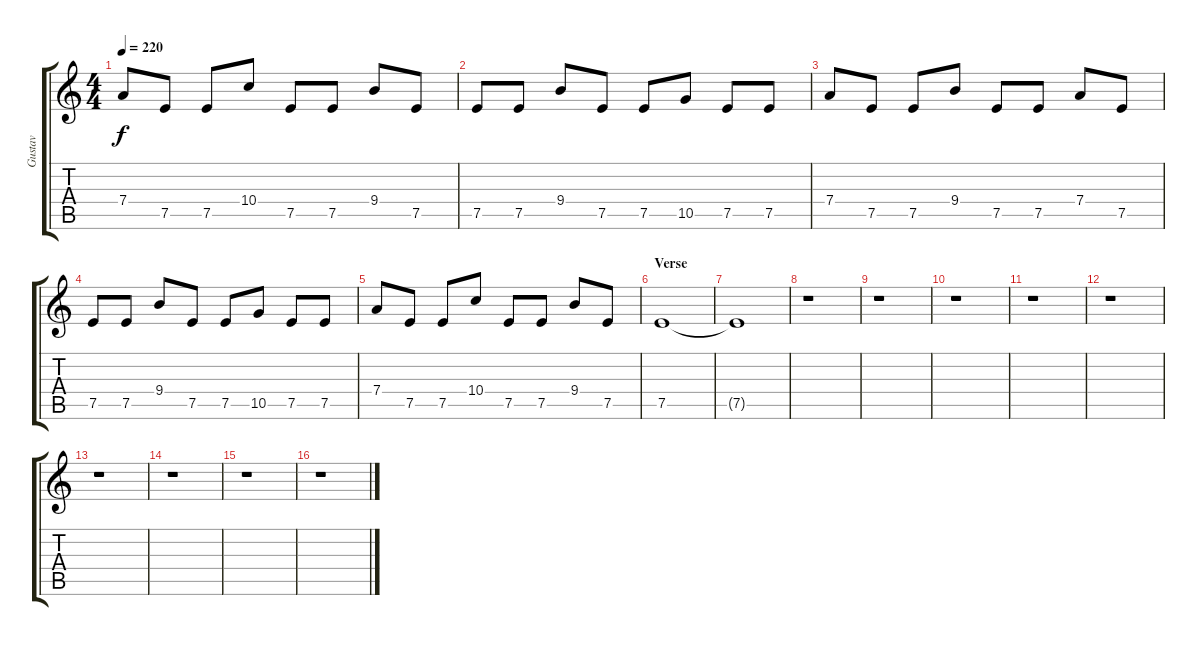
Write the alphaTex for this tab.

\track ("Gustav" "Gustav") {instrument distortionguitar}
\staff {score tabs}
\tuning (E4 B3 G3 D3 A2 E2) {hide}
\ts (4 4)
\tempo 220
\clef g2
\ks c
7.4.8{dy f} 7.5.8 7.5.8 10.4.8 7.5.8 7.5.8 9.4.8 7.5.8 |
7.5.8 7.5.8 9.4.8 7.5.8 7.5.8 10.5.8 7.5.8 7.5.8 |
7.4.8 7.5.8 7.5.8 9.4.8 7.5.8 7.5.8 7.4.8 7.5.8 |
7.5.8 7.5.8 9.4.8 7.5.8 7.5.8 10.5.8 7.5.8 7.5.8 |
7.4.8 7.5.8 7.5.8 10.4.8 7.5.8 7.5.8 9.4.8 7.5.8 |
\section ("" "Verse")
7.5.1 |
7.5{t}.1 |
r.1 |
r.1 |
r.1 |
r.1 |
r.1 |
r.1 |
r.1 |
r.1 |
r.1
